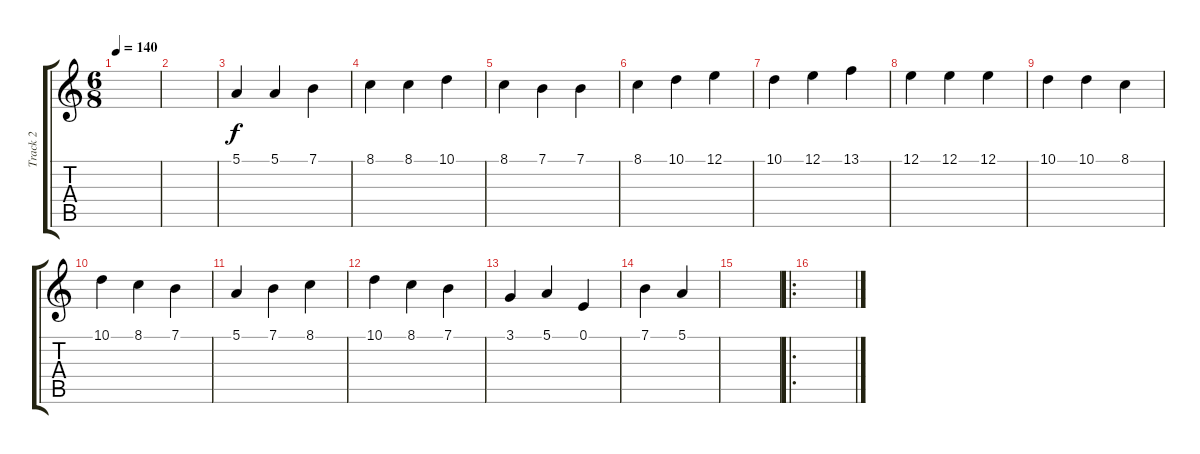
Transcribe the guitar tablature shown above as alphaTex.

\track ("Track 2" "Track 2") {instrument flute}
\staff {score tabs}
\tuning (E4 B3 G3 D3 A2 E2) {hide}
\ts (6 8)
\tempo 140
\clef g2
\ks c
|
|
5.1.4 5.1.4 7.1.4 |
8.1.4 8.1.4 10.1.4 |
8.1.4 7.1.4 7.1.4 |
8.1.4 10.1.4 12.1.4 |
10.1.4 12.1.4 13.1.4 |
12.1.4 12.1.4 12.1.4 |
10.1.4 10.1.4 8.1.4 |
10.1.4 8.1.4 7.1.4 |
5.1.4 7.1.4 8.1.4 |
10.1.4 8.1.4 7.1.4 |
3.1.4 5.1.4 0.1.4 |
7.1.4 5.1.4 |
|
\ro
